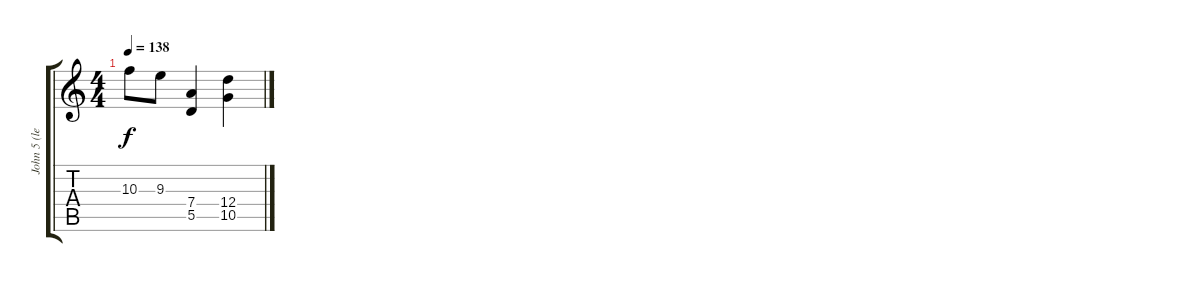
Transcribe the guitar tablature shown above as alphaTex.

\track ("John 5 (lead 1)" "John 5 (le") {instrument distortionguitar}
\staff {score tabs}
\tuning (E4 B3 G3 D3 A2 E2) {hide}
\ts (4 4)
\tempo 138
\clef g2
\ks c
10.3.8{dy f} 9.3.8 (7.4 5.5).4 (12.4 10.5).4
